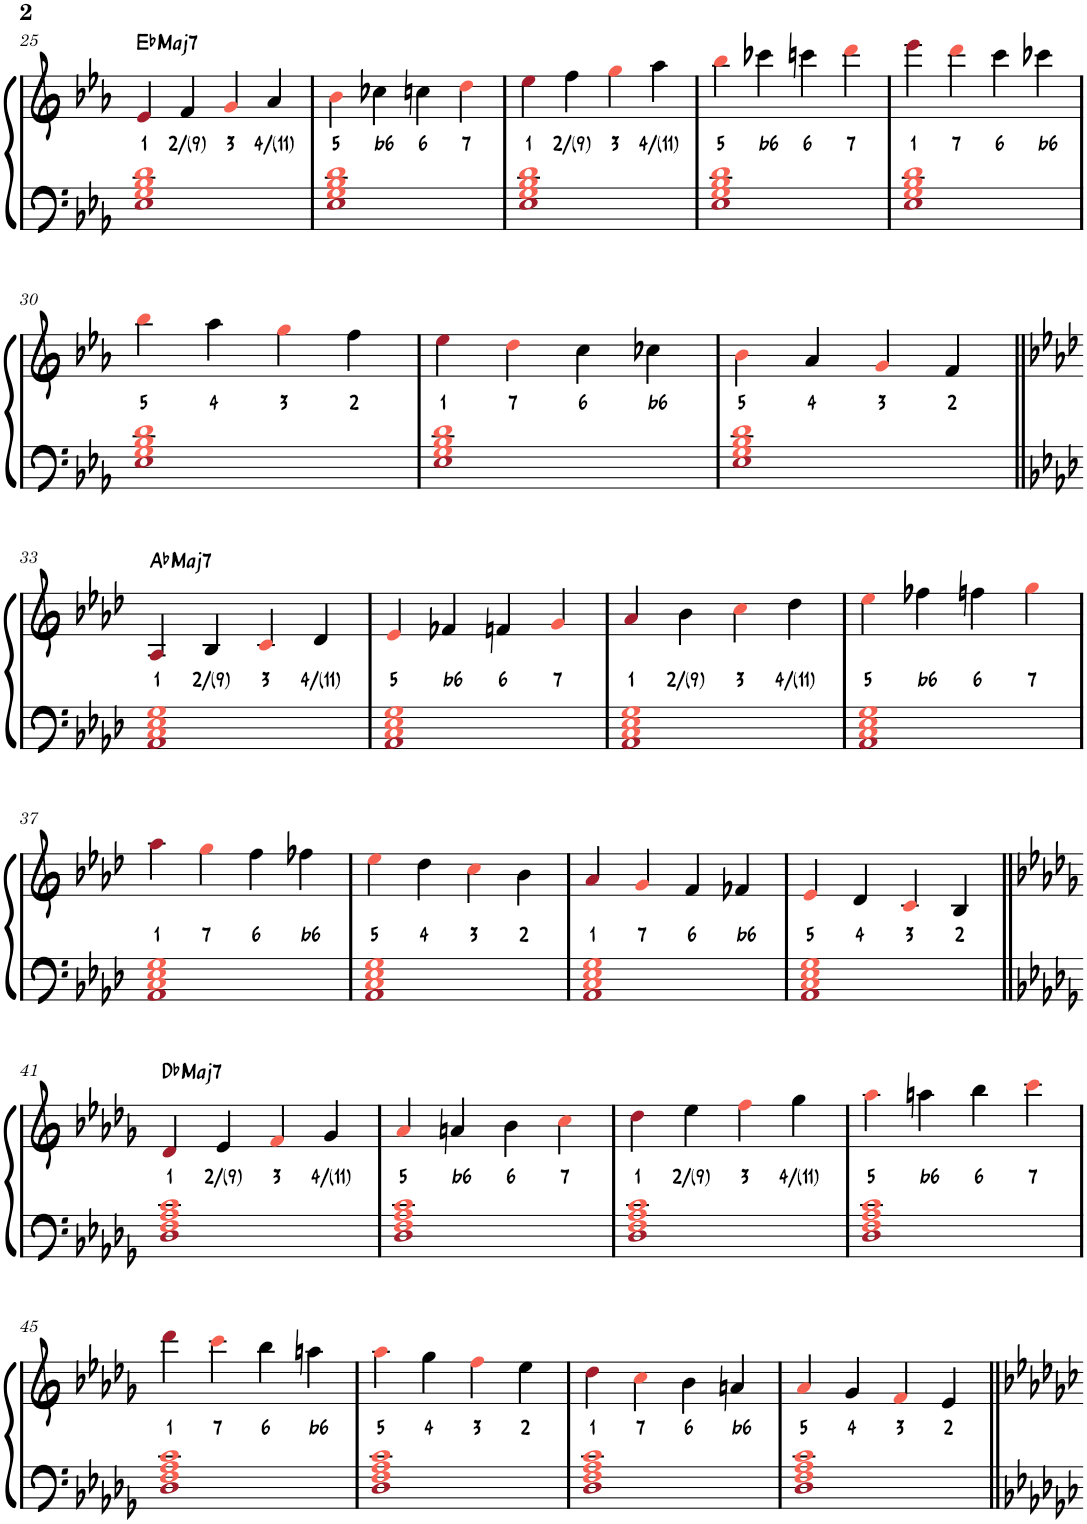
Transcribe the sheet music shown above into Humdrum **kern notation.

**kern	**kern	**text	**harte
*part1	*part1	*part1	*part1
*staff2	*staff1	*staff1	*
*I"Piano	*	*	*
*I'Pno.	*	*	*
!!LO:PB:g=z
*clefF4	*clefG2	*	*
*k[b-e-a-]	*k[b-e-a-]	*	*
*M4/4	*M4/4	*	*
=25	=25	=25	=25
!	!	!LO:LY:b	!LO:H:kt=Maj7
1E-i 1Gj 1B-j 1dj	4e-i/	1	Eb:maj7
!	!	!LO:LY:b	!
.	4f/	2/(9)	.
!	!	!LO:LY:b	!
.	4gj/	3	.
!	!	!LO:LY:b	!
.	4a-/	4/(11)	.
=26	=26	=26	=26
!	!	!LO:LY:b	!
1E-i 1Gj 1B-j 1dj	4b-j\	5	.
!	!	!LO:LY:b	!
.	4cc-X\	b6	.
!	!	!LO:LY:b	!
.	4ccn\	6	.
!	!	!LO:LY:b	!
.	4ddj\	7	.
=27	=27	=27	=27
!	!	!LO:LY:b	!
1E-i 1Gj 1B-j 1dj	4ee-i\	1	.
!	!	!LO:LY:b	!
.	4ff\	2/(9)	.
!	!	!LO:LY:b	!
.	4ggj\	3	.
!	!	!LO:LY:b	!
.	4aa-\	4/(11)	.
=28	=28	=28	=28
!	!	!LO:LY:b	!
1E-i 1Gj 1B-j 1dj	4bb-j\	5	.
!	!	!LO:LY:b	!
.	4ccc-X\	b6	.
!	!	!LO:LY:b	!
.	4cccn\	6	.
!	!	!LO:LY:b	!
.	4dddj\	7	.
=29	=29	=29	=29
!	!	!LO:LY:b	!
1E-i 1Gj 1B-j 1dj	4eee-i\	1	.
!	!	!LO:LY:b	!
.	4dddj\	7	.
!	!	!LO:LY:b	!
.	4ccc\	6	.
!	!	!LO:LY:b	!
.	4ccc-X\	b6	.
!!LO:LB:g=z
=30	=30	=30	=30
!	!	!LO:LY:b	!
1E-i 1Gj 1B-j 1dj	4bb-j\	5	.
!	!	!LO:LY:b	!
.	4aa-\	4	.
!	!	!LO:LY:b	!
.	4ggj\	3	.
!	!	!LO:LY:b	!
.	4ff\	2	.
=31	=31	=31	=31
!	!	!LO:LY:b	!
1E-i 1Gj 1B-j 1dj	4ee-i\	1	.
!	!	!LO:LY:b	!
.	4ddj\	7	.
!	!	!LO:LY:b	!
.	4cc\	6	.
!	!	!LO:LY:b	!
.	4cc-X\	b6	.
=32	=32	=32	=32
!	!	!LO:LY:b	!
1E-i 1Gj 1B-j 1dj	4b-j\	5	.
!	!	!LO:LY:b	!
.	4a-/	4	.
!	!	!LO:LY:b	!
.	4gj/	3	.
!	!	!LO:LY:b	!
.	4f/	2	.
!!LO:LB:g=z
=33||	=33||	=33||	=33||
*k[b-e-a-d-]	*k[b-e-a-d-]	*	*
!	!	!LO:LY:b	!LO:H:kt=Maj7
1AA-i 1Cj 1E-j 1Gj	4A-i/	1	Ab:maj7
!	!	!LO:LY:b	!
.	4B-/	2/(9)	.
!	!	!LO:LY:b	!
.	4cj/	3	.
!	!	!LO:LY:b	!
.	4d-/	4/(11)	.
=34	=34	=34	=34
!	!	!LO:LY:b	!
1AA-i 1Cj 1E-j 1Gj	4e-j/	5	.
!	!	!LO:LY:b	!
.	4f-X/	b6	.
!	!	!LO:LY:b	!
.	4fn/	6	.
!	!	!LO:LY:b	!
.	4gj/	7	.
=35	=35	=35	=35
!	!	!LO:LY:b	!
1AA-i 1Cj 1E-j 1Gj	4a-i/	1	.
!	!	!LO:LY:b	!
.	4b-\	2/(9)	.
!	!	!LO:LY:b	!
.	4ccj\	3	.
!	!	!LO:LY:b	!
.	4dd-\	4/(11)	.
=36	=36	=36	=36
!	!	!LO:LY:b	!
1AA-i 1Cj 1E-j 1Gj	4ee-j\	5	.
!	!	!LO:LY:b	!
.	4ff-X\	b6	.
!	!	!LO:LY:b	!
.	4ffn\	6	.
!	!	!LO:LY:b	!
.	4ggj\	7	.
!!LO:LB:g=z
=37	=37	=37	=37
!	!	!LO:LY:b	!
1AA-i 1Cj 1E-j 1Gj	4aa-i\	1	.
!	!	!LO:LY:b	!
.	4ggj\	7	.
!	!	!LO:LY:b	!
.	4ff\	6	.
!	!	!LO:LY:b	!
.	4ff-X\	b6	.
=38	=38	=38	=38
!	!	!LO:LY:b	!
1AA-i 1Cj 1E-j 1Gj	4ee-j\	5	.
!	!	!LO:LY:b	!
.	4dd-\	4	.
!	!	!LO:LY:b	!
.	4ccj\	3	.
!	!	!LO:LY:b	!
.	4b-\	2	.
=39	=39	=39	=39
!	!	!LO:LY:b	!
1AA-i 1Cj 1E-j 1Gj	4a-i/	1	.
!	!	!LO:LY:b	!
.	4gj/	7	.
!	!	!LO:LY:b	!
.	4f/	6	.
!	!	!LO:LY:b	!
.	4f-X/	b6	.
=40	=40	=40	=40
!	!	!LO:LY:b	!
1AA-i 1Cj 1E-j 1Gj	4e-j/	5	.
!	!	!LO:LY:b	!
.	4d-/	4	.
!	!	!LO:LY:b	!
.	4cj/	3	.
!	!	!LO:LY:b	!
.	4B-/	2	.
!!LO:LB:g=z
=41||	=41||	=41||	=41||
*k[b-e-a-d-g-]	*k[b-e-a-d-g-]	*	*
!	!	!LO:LY:b	!LO:H:kt=Maj7
1D-i 1Fj 1A-j 1cj	4d-i/	1	Db:maj7
!	!	!LO:LY:b	!
.	4e-/	2/(9)	.
!	!	!LO:LY:b	!
.	4fj/	3	.
!	!	!LO:LY:b	!
.	4g-/	4/(11)	.
=42	=42	=42	=42
!	!	!LO:LY:b	!
1D-i 1Fj 1A-j 1cj	4a-j/	5	.
!	!	!LO:LY:b	!
.	4an/	b6	.
!	!	!LO:LY:b	!
.	4b-\	6	.
!	!	!LO:LY:b	!
.	4ccj\	7	.
=43	=43	=43	=43
!	!	!LO:LY:b	!
1D-i 1Fj 1A-j 1cj	4dd-i\	1	.
!	!	!LO:LY:b	!
.	4ee-\	2/(9)	.
!	!	!LO:LY:b	!
.	4ffj\	3	.
!	!	!LO:LY:b	!
.	4gg-\	4/(11)	.
=44	=44	=44	=44
!	!	!LO:LY:b	!
1D-i 1Fj 1A-j 1cj	4aa-j\	5	.
!	!	!LO:LY:b	!
.	4aan\	b6	.
!	!	!LO:LY:b	!
.	4bb-\	6	.
!	!	!LO:LY:b	!
.	4cccj\	7	.
!!LO:LB:g=z
=45	=45	=45	=45
!	!	!LO:LY:b	!
1D-i 1Fj 1A-j 1cj	4ddd-i\	1	.
!	!	!LO:LY:b	!
.	4cccj\	7	.
!	!	!LO:LY:b	!
.	4bb-\	6	.
!	!	!LO:LY:b	!
.	4aan\	b6	.
=46	=46	=46	=46
!	!	!LO:LY:b	!
1D-i 1Fj 1A-j 1cj	4aa-j\	5	.
!	!	!LO:LY:b	!
.	4gg-\	4	.
!	!	!LO:LY:b	!
.	4ffj\	3	.
!	!	!LO:LY:b	!
.	4ee-\	2	.
=47	=47	=47	=47
!	!	!LO:LY:b	!
1D-i 1Fj 1A-j 1cj	4dd-i\	1	.
!	!	!LO:LY:b	!
.	4ccj\	7	.
!	!	!LO:LY:b	!
.	4b-\	6	.
!	!	!LO:LY:b	!
.	4an/	b6	.
=48	=48	=48	=48
!	!	!LO:LY:b	!
1D-i 1Fj 1A-j 1cj	4a-j/	5	.
!	!	!LO:LY:b	!
.	4g-/	4	.
!	!	!LO:LY:b	!
.	4fj/	3	.
!	!	!LO:LY:b	!
.	4e-/	2	.
=||	=||	=||	=||
*-	*-	*-	*-
